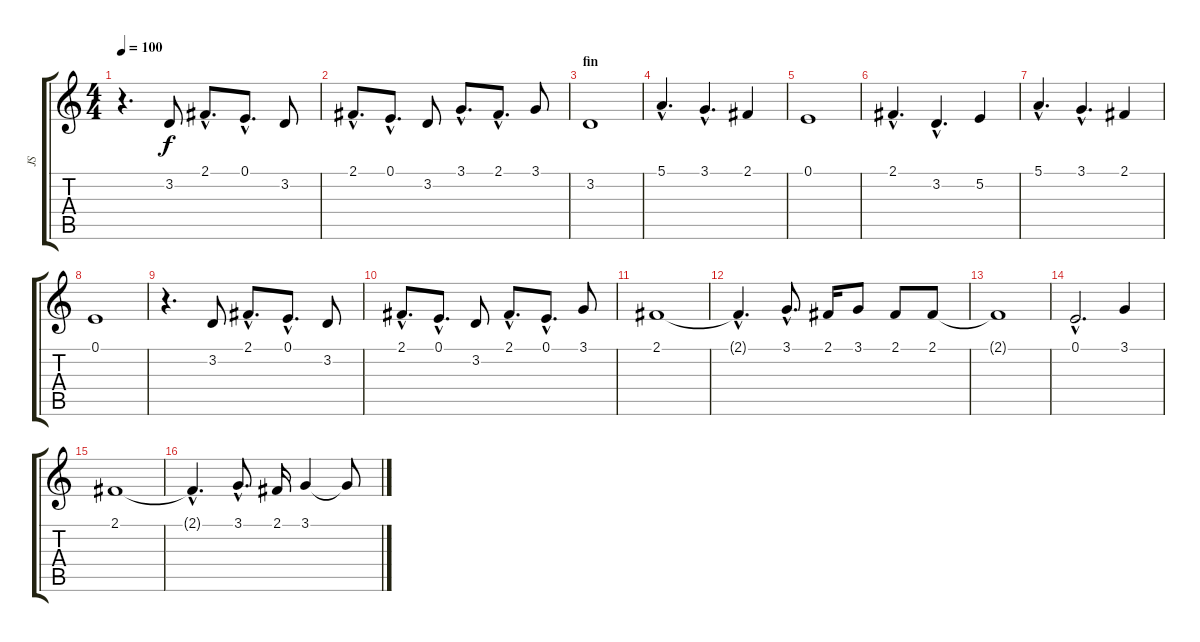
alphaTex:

\track ("JS" "JS") {instrument violin}
\staff {score tabs}
\tuning (E4 B3 G3 D3 A2 E2) {hide}
\ts (4 4)
\tempo 100
\clef g2
\ks c
r.4{d dy f} 3.2.8 2.1{hac}.8{d} 0.1{hac}.8{d} 3.2.8 |
2.1{hac}.8{d} 0.1{hac}.8{d} 3.2.8 3.1{hac}.8{d} 2.1{hac}.8{d} 3.1.8 |
\section ("" "fin")
3.2.1 |
5.1{hac}.4{d} 3.1{hac}.4{d} 2.1.4 |
0.1.1 |
2.1{hac}.4{d} 3.2{hac}.4{d} 5.2.4 |
5.1{hac}.4{d} 3.1{hac}.4{d} 2.1.4 |
0.1.1 |
r.4{d} 3.2.8 2.1{hac}.8{d} 0.1{hac}.8{d} 3.2.8 |
2.1{hac}.8{d} 0.1{hac}.8{d} 3.2.8 2.1{hac}.8{d} 0.1{hac}.8{d} 3.1.8 |
2.1.1 |
2.1{hac t}.4{d} 3.1{hac}.8{d} 2.1.16 3.1.8 2.1.8 2.1.8 |
2.1{t}.1 |
0.1{hac}.2{d} 3.1.4 |
2.1.1 |
2.1{hac t}.4{d} 3.1{hac}.8{d} 2.1.16 3.1.4 3.1{t}.8
